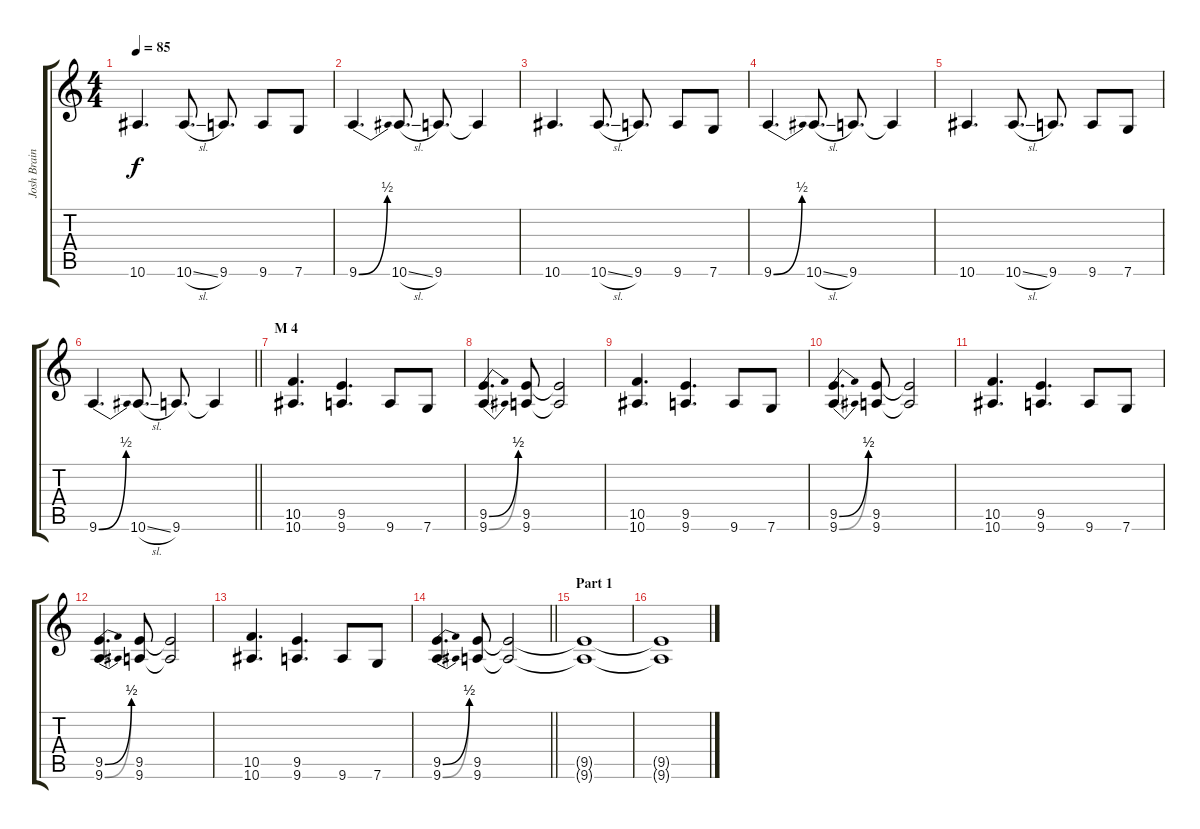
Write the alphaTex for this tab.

\track ("Josh Brainard" "Josh Brain") {instrument distortionguitar}
\staff {score tabs}
\tuning (D4 A3 F3 C3 G2 C2) {hide}
\ts (4 4)
\tempo 85
\clef g2
\ks c
10.6.4{d dy f} 10.6{sl}.8{d} 9.6.8{d} 9.6.8 7.6.8 |
9.6{be (bend 0 0 60 2)}.4{d} 10.6{sl}.8{d} 9.6.8{d} 9.6{t}.4 |
10.6.4{d} 10.6{sl}.8{d} 9.6.8{d} 9.6.8 7.6.8 |
9.6{be (bend 0 0 60 2)}.4{d} 10.6{sl}.8{d} 9.6.8{d} 9.6{t}.4 |
10.6.4{d} 10.6{sl}.8{d} 9.6.8{d} 9.6.8 7.6.8 |
\barLineRight lightlight
9.6{be (bend 0 0 60 2)}.4{d} 10.6{sl}.8{d} 9.6.8{d} 9.6{t}.4 |
\section ("" "M 4")
(10.5 10.6).4{d volume 16} (9.5 9.6).4{d} 9.6.8 7.6.8 |
(9.5{be (bend 0 0 60 2)} 9.6{be (bend 0 0 60 2)}).4{d} (9.5 9.6).8 (9.5{t} 9.6{t}).2 |
(10.5 10.6).4{d} (9.5 9.6).4{d} 9.6.8 7.6.8 |
(9.5{be (bend 0 0 60 2)} 9.6{be (bend 0 0 60 2)}).4{d} (9.5 9.6).8 (9.5{t} 9.6{t}).2 |
(10.5 10.6).4{d} (9.5 9.6).4{d} 9.6.8 7.6.8 |
(9.5{be (bend 0 0 60 2)} 9.6{be (bend 0 0 60 2)}).4{d} (9.5 9.6).8 (9.5{t} 9.6{t}).2 |
(10.5 10.6).4{d} (9.5 9.6).4{d} 9.6.8 7.6.8 |
\barLineRight lightlight
(9.5{be (bend 0 0 60 2)} 9.6{be (bend 0 0 60 2)}).4{d} (9.5 9.6).8 (9.5{t} 9.6{t}).2 |
\section ("" "Part 1")
(9.5{t} 9.6{t}).1{volume 0} |
(9.5{t} 9.6{t}).1
